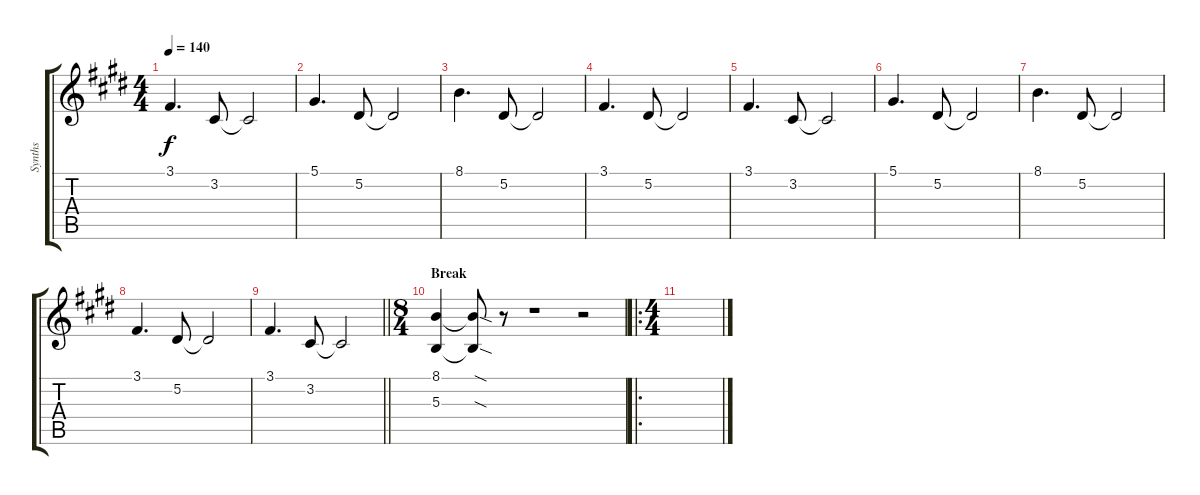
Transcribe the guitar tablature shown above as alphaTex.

\track ("Synths" "Synths") {instrument lead1square bank 1}
\staff {score tabs}
\tuning (Eb4 Bb3 Gb3 Db3 Ab2 Db2) {hide}
\ts (4 4)
\tempo 140
\clef g2
\ks e
3.1.4{d dy f} 3.2.8 3.2{t}.2 |
5.1.4{d} 5.2.8 5.2{t}.2 |
8.1.4{d} 5.2.8 5.2{t}.2 |
3.1.4{d} 5.2.8 5.2{t}.2 |
3.1.4{d} 3.2.8 3.2{t}.2 |
5.1.4{d} 5.2.8 5.2{t}.2 |
8.1.4{d} 5.2.8 5.2{t}.2 |
3.1.4{d} 5.2.8 5.2{t}.2 |
\barLineRight lightlight
3.1.4{d} 3.2.8 3.2{t}.2 |
\ts (8 4)
\section ("" "Break")
(8.1 5.3).4 (8.1{sod t} 5.3{sod t}).8 r.8 r.1 r.2 |
\ro
\ts (4 4)
